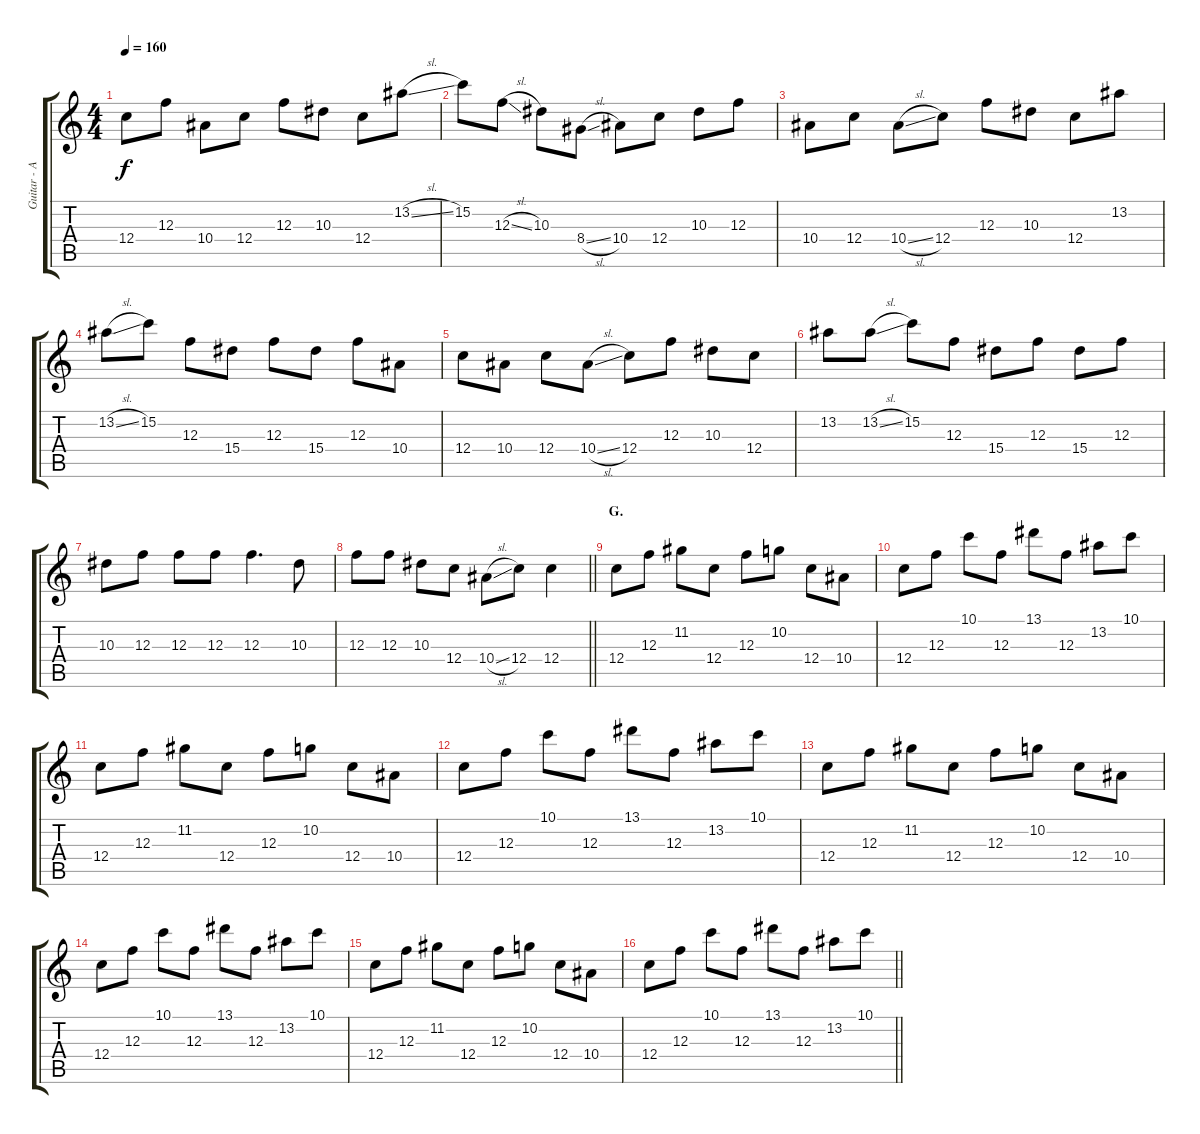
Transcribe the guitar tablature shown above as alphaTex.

\track ("Guitar - Aux. Gtr. - Left" "Guitar - A") {instrument distortionguitar}
\staff {score tabs}
\tuning (D4 A3 F3 C3 G2 C2) {hide}
\ts (4 4)
\tempo 160
\clef g2
\ks c
12.4.8{dy f} 12.3.8 10.4.8 12.4.8 12.3.8 10.3.8 12.4.8 13.2{sl}.8 |
15.2.8 12.3{sl}.8 10.3.8 8.4{sl}.8 10.4.8 12.4.8 10.3.8 12.3.8 |
10.4.8 12.4.8 10.4{sl}.8 12.4.8 12.3.8 10.3.8 12.4.8 13.2.8 |
13.2{sl}.8 15.2.8 12.3.8 15.4.8 12.3.8 15.4.8 12.3.8 10.4.8 |
12.4.8 10.4.8 12.4.8 10.4{sl}.8 12.4.8 12.3.8 10.3.8 12.4.8 |
13.2.8 13.2{sl}.8 15.2.8 12.3.8 15.4.8 12.3.8 15.4.8 12.3.8 |
10.3.8 12.3.8 12.3.8 12.3.8 12.3.4{d} 10.3.8 |
\barLineRight lightlight
12.3.8 12.3.8 10.3.8 12.4.8 10.4{sl}.8 12.4.8 12.4.4 |
\section ("" "G.")
12.4.8 12.3.8 11.2.8 12.4.8 12.3.8 10.2.8 12.4.8 10.4.8 |
12.4.8 12.3.8 10.1.8 12.3.8 13.1.8 12.3.8 13.2.8 10.1.8 |
12.4.8 12.3.8 11.2.8 12.4.8 12.3.8 10.2.8 12.4.8 10.4.8 |
12.4.8 12.3.8 10.1.8 12.3.8 13.1.8 12.3.8 13.2.8 10.1.8 |
12.4.8 12.3.8 11.2.8 12.4.8 12.3.8 10.2.8 12.4.8 10.4.8 |
12.4.8 12.3.8 10.1.8 12.3.8 13.1.8 12.3.8 13.2.8 10.1.8 |
12.4.8 12.3.8 11.2.8 12.4.8 12.3.8 10.2.8 12.4.8 10.4.8 |
\barLineRight lightlight
12.4.8 12.3.8 10.1.8 12.3.8 13.1.8 12.3.8 13.2.8 10.1.8
